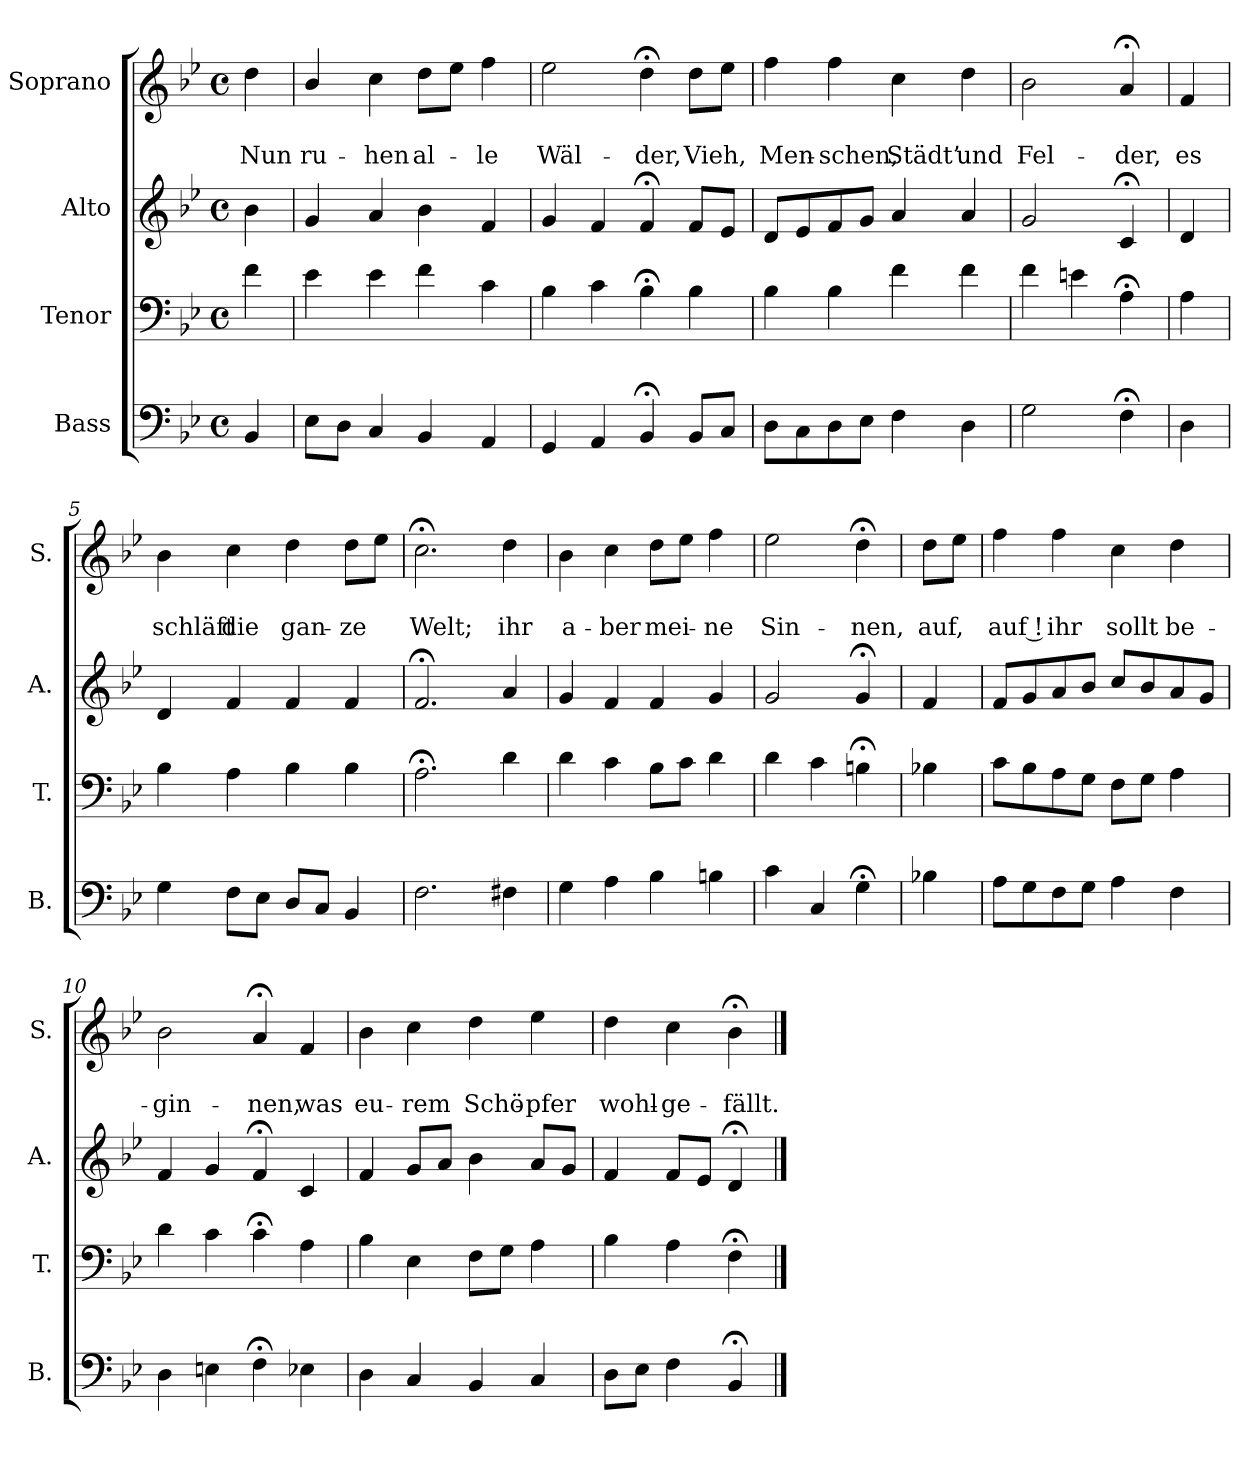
**kern	**kern	**kern	**kern	**text	**text
*part4	*part3	*part2	*part1	*part1	*part1
*staff4	*staff3	*staff2	*staff1	*staff1	*staff1
*I"Bass	*I"Tenor	*I"Alto	*I"Soprano	*	*
*I'B.	*I'T.	*I'A.	*I'S.	*	*
*clefF4	*clefF4	*clefG2	*clefG2	*	*
*k[b-e-]	*k[b-e-]	*k[b-e-]	*k[b-e-]	*	*
*B-:	*B-:	*B-:	*B-:	*	*
*M4/4	*M4/4	*M4/4	*M4/4	*	*
*met(c)	*met(c)	*met(c)	*met(c)	*	*
=	=	=	=	=	=
4BB-/	4f\	4b-\	4dd\	.	Nun
=1	=1	=1	=1	=1	=1
8E-\L	4e-\	4g/	4b-/	.	ru-
8D\J	.	.	.	.	.
4C/	4e-\	4a/	4cc\	.	-hen
4BB-/	4f\	4b-\	8dd\L	.	al-
.	.	.	8ee-\J	.	.
4AA/	4c\	4f/	4ff\	.	-le
=2	=2	=2	=2	=2	=2
4GG/	4B-\	4g/	2ee-\	.	Wäl-
4AA/	4c\	4f/	.	.	.
4BB-;</	4B-;<\	4f;</	4dd;<\	.	-der,
8BB-/L	4B-\	8f/L	8dd\L	.	Vieh,
8C/J	.	8e-/J	8ee-\J	.	.
=3	=3	=3	=3	=3	=3
8D\L	4B-\	8d/L	4ff\	.	Men-
8C\	.	8e-/	.	.	.
8D\	4B-\	8f/	4ff\	.	-schen,
8E-\J	.	8g/J	.	.	.
4F\	4f\	4a/	4cc\	.	Städt’
4D\	4f\	4a/	4dd\	.	und
=4	=4	=4	=4	=4	=4
2G\	4f\	2g/	2b-\	.	Fel-
.	4en\	.	.	.	.
4F;<\	4A;<\	4c;</	4a;</	.	-der,
!!LO:LB:g=z
=4a	=4a	=4a	=4a	=4a	=4a
4D\	4A\	4d/	4f/	.	es
=5	=5	=5	=5	=5	=5
4G\	4B-\	4d/	4b-\	.	schläft
8F\L	4A\	4f/	4cc\	.	die
8E-\J	.	.	.	.	.
8D/L	4B-\	4f/	4dd\	.	gan-
8C/J	.	.	.	.	.
4BB-/	4B-\	4f/	8dd\L	.	-ze
.	.	.	8ee-\J	.	.
=6	=6	=6	=6	=6	=6
2.F\	2.A;<\	2.f;</	2.cc;<\	.	Welt;
4F#X\	4d\	4a/	4dd\	.	ihr
=7	=7	=7	=7	=7	=7
4G\	4d\	4g/	4b-\	.	a-
4A\	4c\	4f/	4cc\	.	-ber
4B-\	8B-\L	4f/	8dd\L	.	mei-
.	8c\J	.	8ee-\J	.	.
4Bn\	4d\	4g/	4ff\	.	-ne
=8	=8	=8	=8	=8	=8
4c\	4d\	2g/	2ee-\	.	Sin-
4C/	4c\	.	.	.	.
4G;<\	4Bn;<\	4g;</	4dd;<\	.	-nen,
!!LO:PB:g=z
=8a	=8a	=8a	=8a	=8a	=8a
4B-X\	4B-X\	4f/	8dd\L	.	auf,
.	.	.	8ee-\J	.	.
=9	=9	=9	=9	=9	=9
8A\L	8c\L	8f/L	4ff\	.	auf !
8G\	8B-\	8g/	.	.	.
8F\	8A\	8a/	4ff\	.	ihr
8G\J	8G\J	8b-/J	.	.	.
4A\	8F\L	8cc/L	4cc\	.	sollt
.	8G\J	8b-/	.	.	.
4F\	4A\	8a/	4dd\	.	be-
.	.	8g/J	.	.	.
=10	=10	=10	=10	=10	=10
4D\	4d\	4f/	2b-\	.	-gin-
4En\	4c\	4g/	.	.	.
4F;<\	4c;<\	4f;</	4a;</	.	-nen,
4E-X\	4A\	4c/	4f/	.	was
=11	=11	=11	=11	=11	=11
4D\	4B-\	4f/	4b-\	.	eu-
4C/	4E-\	8g/L	4cc\	.	-rem
.	.	8a/J	.	.	.
4BB-/	8F\L	4b-\	4dd\	.	Schö-
.	8G\J	.	.	.	.
4C/	4A\	8a/L	4ee-\	.	-pfer
.	.	8g/J	.	.	.
=12	=12	=12	=12	=12	=12
8D\L	4B-\	4f/	4dd\	.	wohl-
8E-\J	.	.	.	.	.
4F\	4A\	8f/L	4cc\	.	-ge-
.	.	8e-/J	.	.	.
4BB-;</	4F;<\	4d;</	4b-;<\	.	-fällt.
==	==	==	==	==	==
*-	*-	*-	*-	*-	*-
